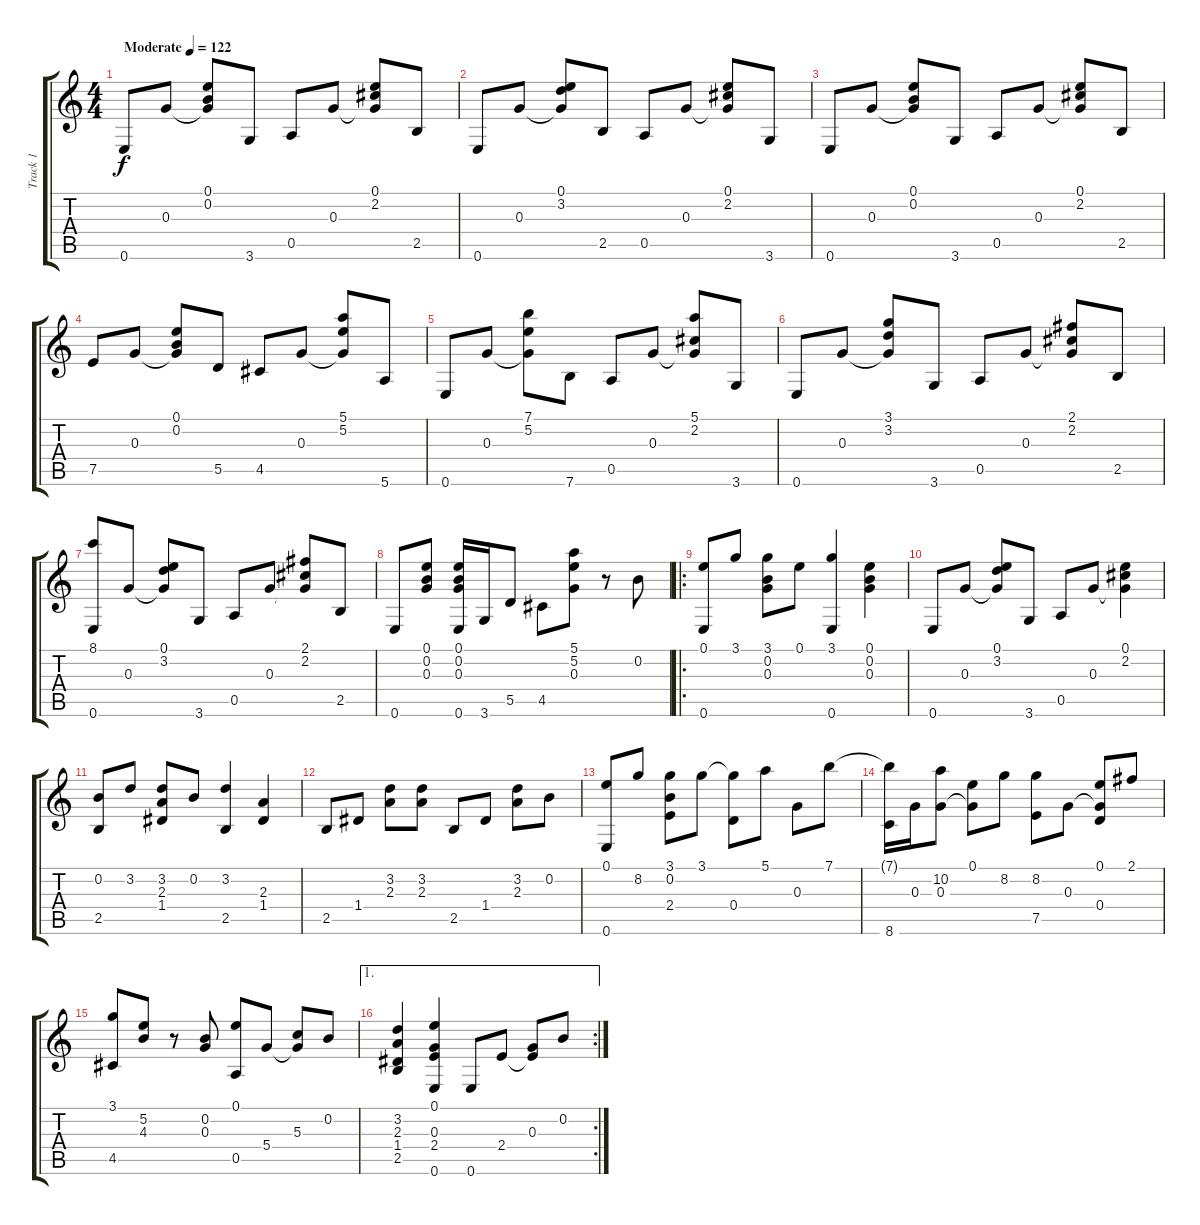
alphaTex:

\track ("Track 1" "Track 1") {instrument electricguitarjazz}
\staff {score tabs}
\tuning (E4 B3 G3 D3 A2 E2) {hide}
\ts (4 4)
\tempo (122 "Moderate")
\clef g2
\ks c
0.6.8{dy f instrument electricguitarjazz} 0.3.8 (0.1 0.2 0.3{t}).8 3.6.8 0.5.8 0.3.8 (0.1 2.2 0.3{t}).8 2.5.8 |
0.6.8 0.3.8 (0.1 3.2 0.3{t}).8 2.5.8 0.5.8 0.3.8 (0.1 2.2 0.3{t}).8 3.6.8 |
0.6.8 0.3.8 (0.1 0.2 0.3{t}).8 3.6.8 0.5.8 0.3.8 (0.1 2.2 0.3{t}).8 2.5.8 |
7.5.8 0.3.8 (0.1 0.2 0.3{t}).8 5.5.8 4.5.8 0.3.8 (5.1 5.2 0.3{t}).8 5.6.8 |
0.6.8 0.3.8 (7.1 5.2 0.3{t}).8 7.6.8 0.5.8 0.3.8 (5.1 2.2 0.3{t}).8 3.6.8 |
0.6.8 0.3.8 (3.1 3.2 0.3{t}).8 3.6.8 0.5.8 0.3.8 (2.1 2.2 0.3{t}).8 2.5.8 |
(8.1 0.6).8 0.3.8 (0.1 3.2 0.3{t}).8 3.6.8 0.5.8 0.3.8 (2.1 2.2 0.3{t}).8 2.5.8 |
0.6.8 (0.1 0.2 0.3).8 (0.1 0.2 0.3 0.6).16 3.6.16 5.5.8 4.5.8 (5.1 5.2 0.3).8 r.8 0.2.8 |
\ro
(0.1 0.6).8 3.1.8 (3.1 0.2 0.3).8 0.1.8 (3.1 0.6).4 (0.1 0.2 0.3).4 |
0.6.8 0.3.8 (0.1 3.2 0.3{t}).8 3.6.8 0.5.8 0.3.8 (0.1 2.2 0.3{t}).4 |
(0.2 2.5).8 3.2.8 (3.2 2.3 1.4).8 0.2.8 (3.2 2.5).4 (2.3 1.4).4 |
2.5.8 1.4.8 (3.2 2.3).8 (3.2 2.3).8 2.5.8 1.4.8 (3.2 2.3).8 0.2.8 |
(0.1 0.6).8 8.2.8 (3.1 0.2 2.4).8 3.1.8 (3.1{t} 0.4).8 5.1.8 0.3.8 7.1.8 |
(7.1{t} 8.6).16 0.3.16 (10.2 0.3).8 (0.1 0.3{t}).8 8.2.8 (8.2 7.5).8 0.3.8 (0.1 0.3{t} 0.4).8 2.1.8 |
(3.1 4.5).8 (5.2 4.3).8 r.8 (0.2 0.3).8 (0.1 0.5).8 5.4.8 (5.3 5.4{t}).8 0.2.8 |
\ae 1
\rc 2
(3.2 2.3 1.4 2.5).4 (0.1 0.3 2.4 0.6).4 0.6.8 2.4.8 (0.3 2.4{t}).8 0.2.8
